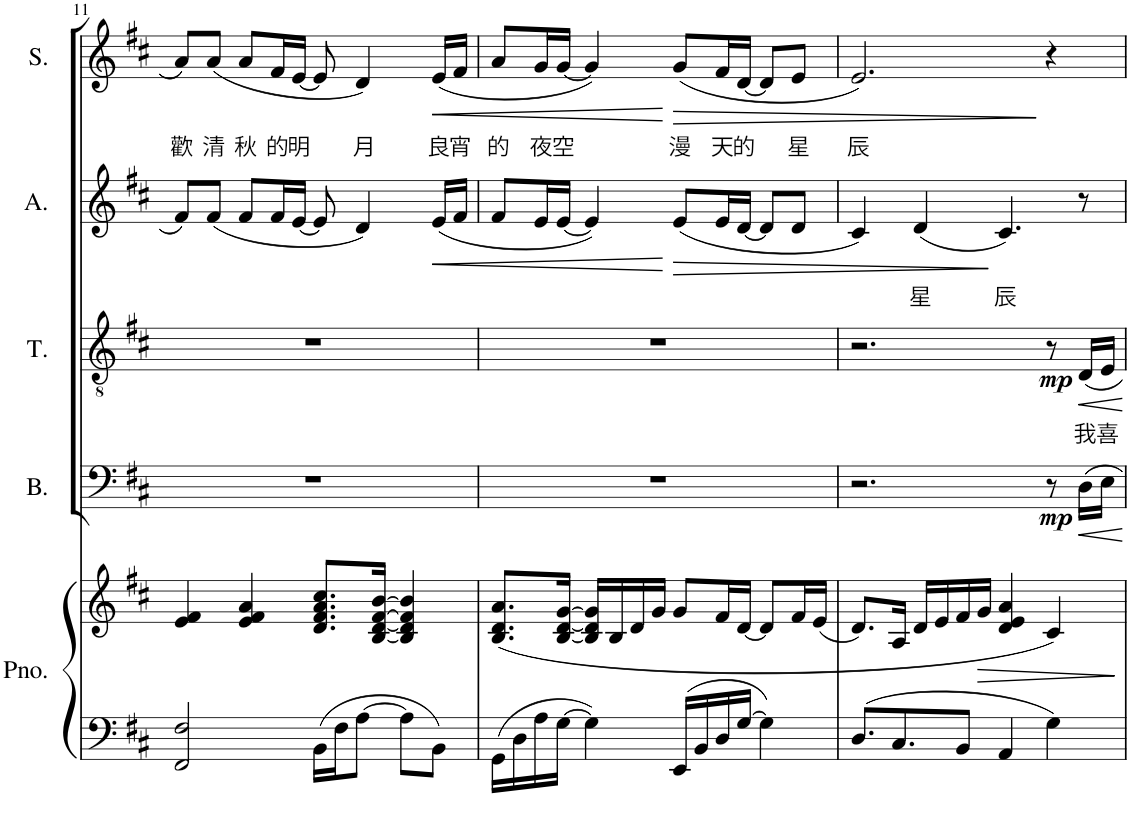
**kern	**kern	**dynam	**kern	**dynam	**kern	**text	**dynam	**kern	**text	**dynam	**kern	**text	**dynam
*part5	*part5	*part5	*part4	*part4	*part3	*part3	*part3	*part2	*part2	*part2	*part1	*part1	*part1
*staff6	*staff5	*staff5/6	*staff4	*staff4	*staff3	*staff3	*staff3	*staff2	*staff2	*staff2	*staff1	*staff1	*staff1
*I"Piano	*	*	*I"Bass	*	*I"Tenor	*	*	*I"Alto	*	*	*I"Soprano	*	*
*I'Pno.	*	*	*I'B.	*	*I'T.	*	*	*I'A.	*	*	*I'S.	*	*
!!LO:PB:g=z
*clefF4	*clefG2	*	*clefF4	*	*clefGv2	*	*	*clefG2	*	*	*clefG2	*	*
*	*	*	*Trd4c7	*	*Trd4c7	*	*	*	*	*	*	*	*
*k[f#c#]	*k[f#c#]	*	*k[f#c#]	*	*k[f#c#]	*	*	*k[f#c#]	*	*	*k[f#c#]	*	*
*M4/4	*M4/4	*	*M4/4	*	*M4/4	*	*	*M4/4	*	*	*M4/4	*	*
=11	=11	=11	=11	=11	=11	=11	=11	=11	=11	=11	=11	=11	=11
!	!	!	!	!	!	!	!	!	!	!	!	!LO:LY:b	!
2FF#/ 2F#/	4e/ 4f#/	.	1r	.	1r	.	.	8f#/L	.	.	8a/L	歡	.
!	!	!	!	!	!	!	!	!	!	!	!	!LO:LY:b	!
.	.	.	.	.	.	.	.	(8f#/J	.	.	(8a/J	清	.
!	!	!	!	!	!	!	!	!	!	!	!	!LO:LY:b	!
.	4e/ 4f#/ 4a/	.	.	.	.	.	.	8f#/L	.	.	8a/L	秋	.
!	!	!	!	!	!	!	!	!	!	!	!	!LO:LY:b	!
.	.	.	.	.	.	.	.	16f#/L	.	.	16f#/L	的	.
!	!	!	!	!	!	!	!	!	!	!	!	!LO:LY:b	!
.	.	.	.	.	.	.	.	[16e/JJ	.	.	[16e/JJ	明	.
16BB\LL	8.d/ 8.f#/ 8.a/ 8.cc#/L	.	.	.	.	.	.	8e/]	.	.	8e/]	.	.
16F#\J	.	.	.	.	.	.	.	.	.	.	.	.	.
!	!	!	!	!	!	!	!	!	!	!	!	!LO:LY:b	!
[8A\J	.	.	.	.	.	.	.	4d/)	.	.	4d/)	月	.
.	[16B/ [16d/ [16f#/ [16b/Jk	.	.	.	.	.	.	.	.	.	.	.	.
8A\L]	4B/] 4d/] 4f#/] 4b/]	.	.	.	.	.	.	.	.	.	.	.	.
!	!	!	!	!	!	!	!	!	!	!LO:HP:b	!	!LO:LY:b	!LO:HP:b
8BB\J	.	.	.	.	.	.	.	(16e/LL	.	<	(16e/LL	良	<
!	!	!	!	!	!	!	!	!	!	!	!	!LO:LY:b	!
.	.	.	.	.	.	.	.	16f#/JJ	.	.	16f#/JJ	宵	.
=12	=12	=12	=12	=12	=12	=12	=12	=12	=12	=12	=12	=12	=12
!	!	!	!	!	!	!	!	!	!	!	!	!LO:LY:b	!
16GG\LL	(8.B/ 8.d/ 8.a/L	.	1r	.	1r	.	.	8f#/L	.	.	8a/L	的	.
16D\	.	.	.	.	.	.	.	.	.	.	.	.	.
!	!	!	!	!	!	!	!	!	!	!	!	!LO:LY:b	!
16A\	.	.	.	.	.	.	.	16e/L	.	.	16g/L	夜	.
!	!	!	!	!	!	!	!	!	!	!	!	!LO:LY:b	!
[16G\JJ	[16B/ [16d/ [16g/Jk	.	.	.	.	.	.	[16e/JJ	.	.	[16g/JJ	空	.
4G\]	16B/] 16d/] 16g/]LL	.	.	.	.	.	.	4e/])	.	.	4g/])	.	.
.	16B/	.	.	.	.	.	.	.	.	.	.	.	.
.	16d/	.	.	.	.	.	.	.	.	.	.	.	.
.	16g/JJ	.	.	.	.	.	.	.	.	.	.	.	.
!	!	!	!	!	!	!	!	!	!	!LO:HP:n=1:b	!	!LO:LY:b	!LO:HP:n=1:b
16EE/LL	8g/L	.	.	.	.	.	.	(8e/L	.	[ >	(8g/L	漫	[ >
16BB/	.	.	.	.	.	.	.	.	.	.	.	.	.
!	!	!	!	!	!	!	!	!	!	!	!	!LO:LY:b	!
16D/	16f#/L	.	.	.	.	.	.	16e/L	.	.	16f#/L	天	.
!	!	!	!	!	!	!	!	!	!	!	!	!LO:LY:b	!
[16G/JJ	[16d/JJ	.	.	.	.	.	.	[16d/JJ	.	.	[16d/JJ	的	.
4G\]	8d/L]	.	.	.	.	.	.	8d/L]	.	.	8d/L]	.	.
!	!	!	!	!	!	!	!	!	!	!	!	!LO:LY:b	!
.	16f#/L	.	.	.	.	.	.	8d/J	.	.	8e/J	星	.
.	(16e/JJ	.	.	.	.	.	.	.	.	.	.	.	.
=13	=13	=13	=13	=13	=13	=13	=13	=13	=13	=13	=13	=13	=13
!	!	!	!	!	!	!	!	!	!	!	!	!LO:LY:b	!
8.D/L	8.d/L)	.	2.r	.	2.r	.	.	4c#/)	.	.	2.e/)	辰	.
8.C#/	16A/Jk	.	.	.	.	.	.	.	.	.	.	.	.
!	!	!	!	!	!	!	!	!	!LO:LY:b	!	!	!	!
.	16d/LL	.	.	.	.	.	.	(4d/	星	.	.	.	.
.	16e/	.	.	.	.	.	.	.	.	.	.	.	.
8BB/J	16f#/	.	.	.	.	.	.	.	.	.	.	.	.
!	!	!LO:HP:b	!	!	!	!	!	!	!	!	!	!	!
.	16g/JJ	>	.	.	.	.	.	.	.	.	.	.	.
!	!	!	!	!	!	!	!	!	!LO:LY:b	!	!	!	!
4AA/	4d/ 4e/ 4a/	.	.	.	.	.	.	4.c#/)	辰	]	.	.	.
!	!	!	!	!LO:DY:b	!	!	!LO:DY:b	!	!	!	!	!	!
4G\	4c#/)	.	8r	mp	8r	.	mp	.	.	.	4r	.	]
!	!	!	!	!	!	!LO:LY:b	!	!	!	!	!	!	!
.	.	.	16D\LL	.	16D/LL	我	.	8r	.	.	.	.	.
!	!	!	!	!	!	!LO:LY:b	!	!	!	!	!	!	!
.	.	.	16E\JJ	.	16E/JJ	喜	.	.	.	.	.	.	.
.	.	]	.	.	.	.	.	.	.	.	.	.	.
=	=	=	=	=	=	=	=	=	=	=	=	=	=
*-	*-	*-	*-	*-	*-	*-	*-	*-	*-	*-	*-	*-	*-
